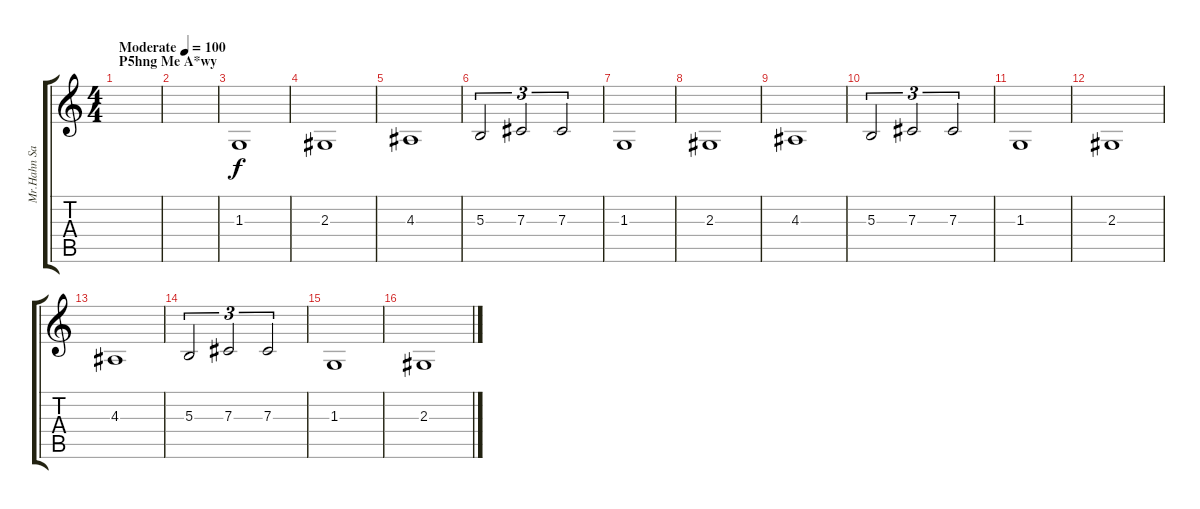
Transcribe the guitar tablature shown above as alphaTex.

\track ("Mr.Hahn Sampler3" "Mr.Hahn Sa") {instrument lead5charang}
\staff {score tabs}
\tuning (Eb4 Bb3 Gb3 Db3 Ab2 Db2) {hide}
\ts (4 4)
\section ("" "P5hng Me A*wy")
\tempo (100 "Moderate")
\clef g2
\ks c
|
|
1.3.1 |
2.3.1 |
4.3.1 |
5.3.2{tu (3 2)} 7.3.2{tu (3 2)} 7.3.2{tu (3 2)} |
1.3.1 |
2.3.1 |
4.3.1 |
5.3.2{tu (3 2)} 7.3.2{tu (3 2)} 7.3.2{tu (3 2)} |
1.3.1 |
2.3.1 |
4.3.1 |
5.3.2{tu (3 2)} 7.3.2{tu (3 2)} 7.3.2{tu (3 2)} |
1.3.1 |
2.3.1
